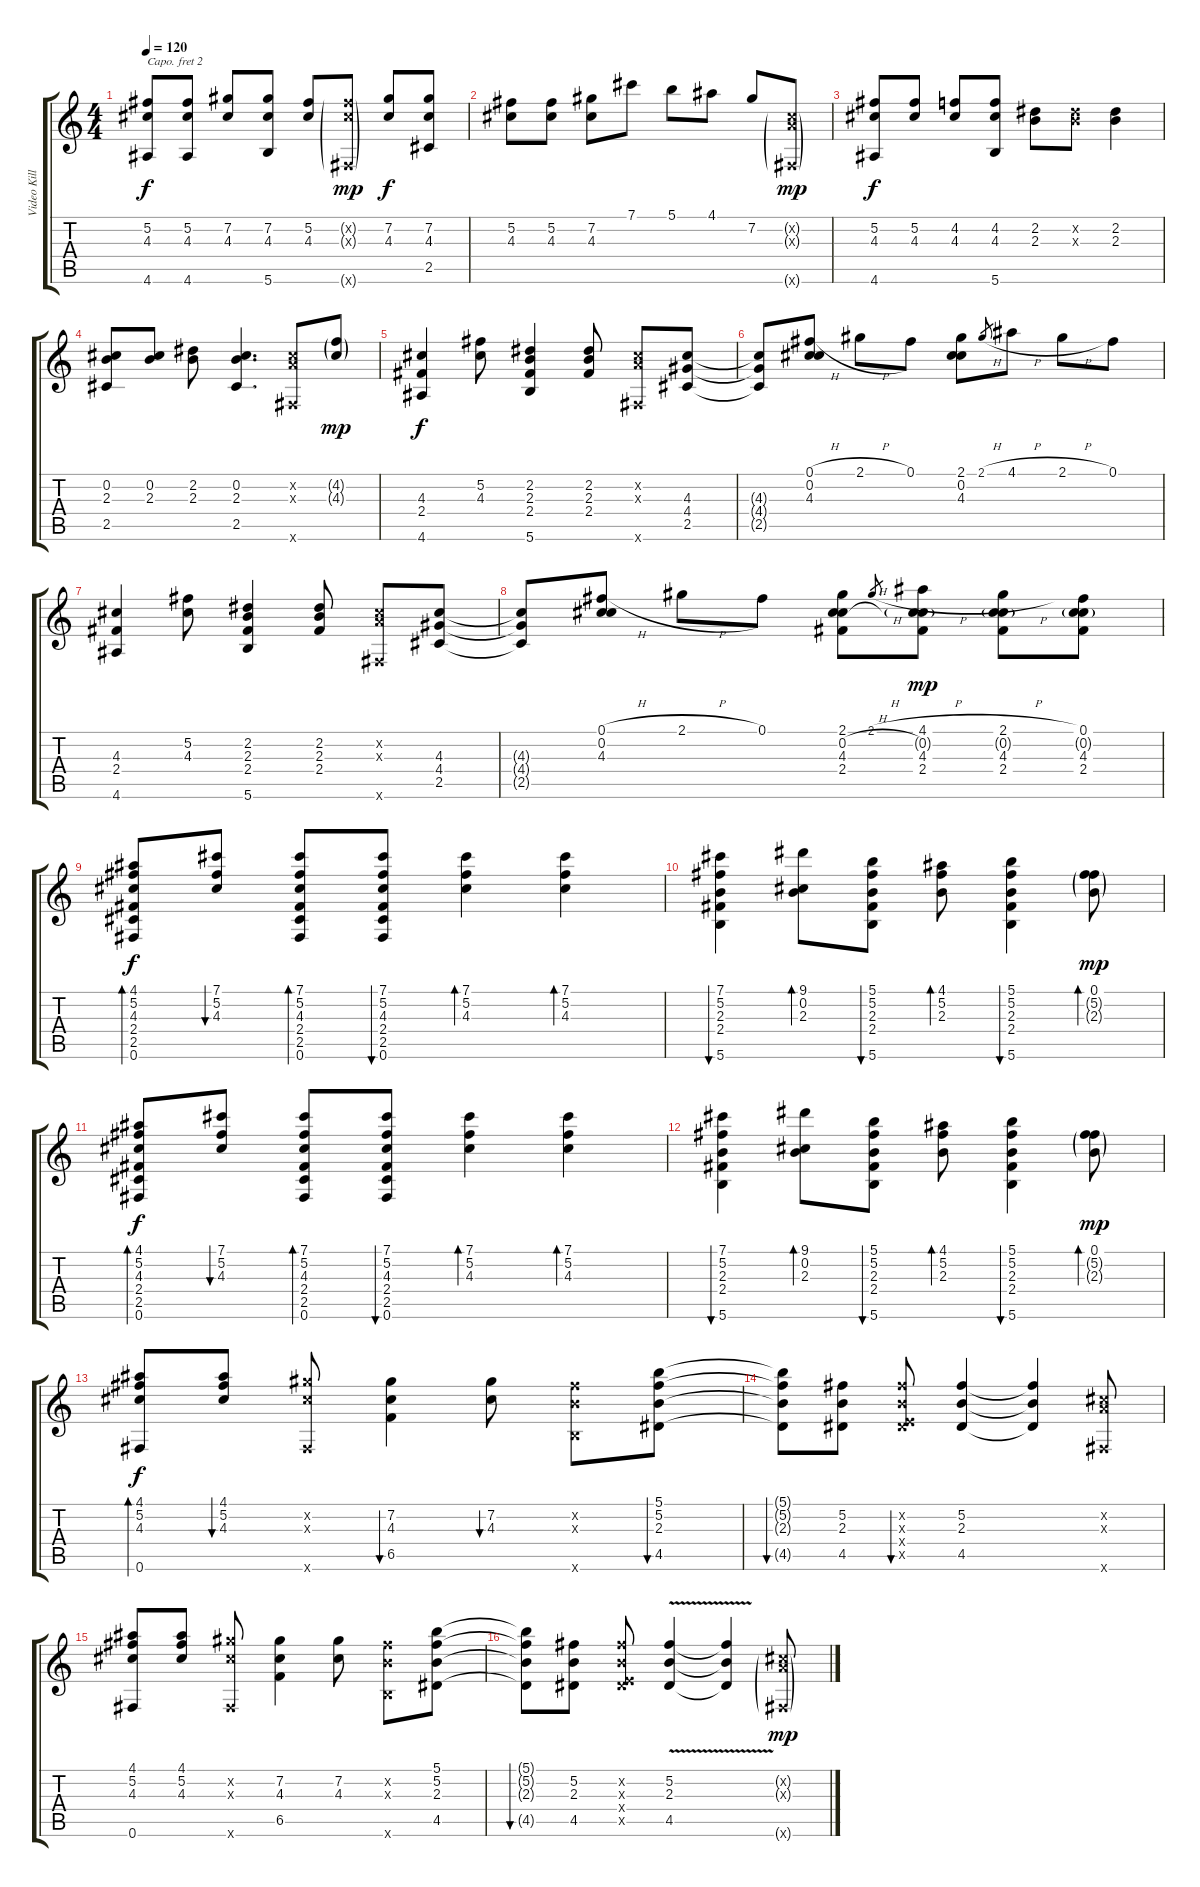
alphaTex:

\track ("Video Killed the Radio Star" "Video Kill") {instrument acousticguitarsteel}
\staff {score tabs}
\capo 2
\tuning (E4 B3 G3 D3 A2 E2) {hide}
\ts (4 4)
\tempo 120
\clef g2
\ks c
(5.2 4.3 4.6).8{dy f} (5.2 4.3 4.6).8 (7.2 4.3).8 (7.2 4.3 5.6).8 (5.2 4.3).8 (5.2{g x} 4.3{g x} 0.6{g x}).8{dy mp} (7.2 4.3).8{dy f} (7.2 4.3 2.5).8 |
(5.2 4.3).8 (5.2 4.3).8 (7.2 4.3).8 7.1.8 5.1.8 4.1.8 7.2.8 (0.2{g x} 0.3{g x} 0.6{g x}).8{dy mp} |
(5.2 4.3 4.6).8{dy f} (5.2 4.3).8 (4.2 4.3).8 (4.2 4.3 5.6).8 (2.2 2.3).8 (2.2{x} 2.3{x}).8 (2.2 2.3).4 |
(0.2 2.3 2.5).8 (0.2 2.3).8 (2.2 2.3).8 (0.2 2.3 2.5).4{d} (0.2{x} 0.3{x} 0.6{x}).8 (4.2{g} 4.3{g}).8{dy mp} |
(4.3 2.4 4.6).4{dy f} (5.2 4.3).8 (2.2 2.3 2.4 5.6).4 (2.2 2.3 2.4).8 (0.2{x} 0.3{x} 0.6{x}).8 (4.3 4.4 2.5).8 |
(4.3{t} 4.4{t} 2.5{t}).8 (0.1{h} 0.2 4.3).8 2.1{h}.8 0.1.8 (2.1 0.2 4.3).8 2.1{h}.8{gr} 4.1{h}.8 2.1{h}.8 0.1.8 |
(4.3 2.4 4.6).4 (5.2 4.3).8 (2.2 2.3 2.4 5.6).4 (2.2 2.3 2.4).8 (0.2{x} 0.3{x} 0.6{x}).8 (4.3 4.4 2.5).8 |
(4.3{t} 4.4{t} 2.5{t}).8 (0.1{h} 0.2 4.3).8 2.1{h}.8 0.1.8 (2.1 0.2{h} 4.3 2.4).8 2.1{h}.8{gr} (4.1{h} 0.2{g} 4.3 2.4).8{dy mp} (2.1{h} 0.2{g} 4.3 2.4).8 (0.1 0.2{g} 4.3 2.4).8 |
(4.1 5.2 4.3 2.4 2.5 0.6).8{bd 60 dy f} (7.1 5.2 4.3).8{bu 60} (7.1 5.2 4.3 2.4 2.5 0.6).8{bd 60} (7.1 5.2 4.3 2.4 2.5 0.6).8{bu 60} (7.1 5.2 4.3).4{bd 60} (7.1 5.2 4.3).4{bd 30} |
(7.1 5.2 2.3 2.4 5.6).4{bu 60} (9.1 0.2 2.3).8{bd 60} (5.1 5.2 2.3 2.4 5.6).8{bu 60} (4.1 5.2 2.3).8{bd 60} (5.1 5.2 2.3 2.4 5.6).4{bu 60} (0.1 5.2{g} 2.3{g}).8{bd 30 dy mp} |
(4.1 5.2 4.3 2.4 2.5 0.6).8{bd 60 dy f} (7.1 5.2 4.3).8{bu 60} (7.1 5.2 4.3 2.4 2.5 0.6).8{bd 60} (7.1 5.2 4.3 2.4 2.5 0.6).8{bu 60} (7.1 5.2 4.3).4{bd 60} (7.1 5.2 4.3).4{bd 30} |
(7.1 5.2 2.3 2.4 5.6).4{bu 60} (9.1 0.2 2.3).8{bd 60} (5.1 5.2 2.3 2.4 5.6).8{bu 60} (4.1 5.2 2.3).8{bd 60} (5.1 5.2 2.3 2.4 5.6).4{bu 60} (0.1 5.2{g} 2.3{g}).8{bd 30 dy mp} |
(4.1 5.2 4.3 0.6).8{bd 60 dy f} (4.1 5.2 4.3).8{bu 60} (7.2{x} 4.3{x} 0.6{x}).8 (7.2 4.3 6.5).4{bu 60} (7.2 4.3).8{bu 60} (5.2{x} 2.3{x} 5.6{x}).8 (5.1 5.2 2.3 4.5).8{bu 60} |
(5.1{t} 5.2{t} 2.3{t} 4.5{t}).8{bu 60} (5.2 2.3 4.5).8 (5.2{x} 2.3{x} 0.4{x} 4.5{x}).8{bu 60} (5.2 2.3 4.5).4 (5.2{t} 2.3{t} 4.5{t}).4 (0.2{x} 0.3{x} 0.6{x}).8 |
(4.1 5.2 4.3 0.6).8 (4.1 5.2 4.3).8 (7.2{x} 4.3{x} 0.6{x}).8 (7.2 4.3 6.5).4 (7.2 4.3).8 (5.2{x} 2.3{x} 5.6{x}).8 (5.1 5.2 2.3 4.5).8 |
(5.1{t} 5.2{t} 2.3{t} 4.5{t}).8{bu 60} (5.2 2.3 4.5).8 (5.2{x} 2.3{x} 0.4{x} 4.5{x}).8 (5.2{v} 2.3 4.5).4 (5.2{t} 2.3{t} 4.5{t}).4 (0.2{g x} 0.3{g x} 0.6{g x}).8{dy mp}
